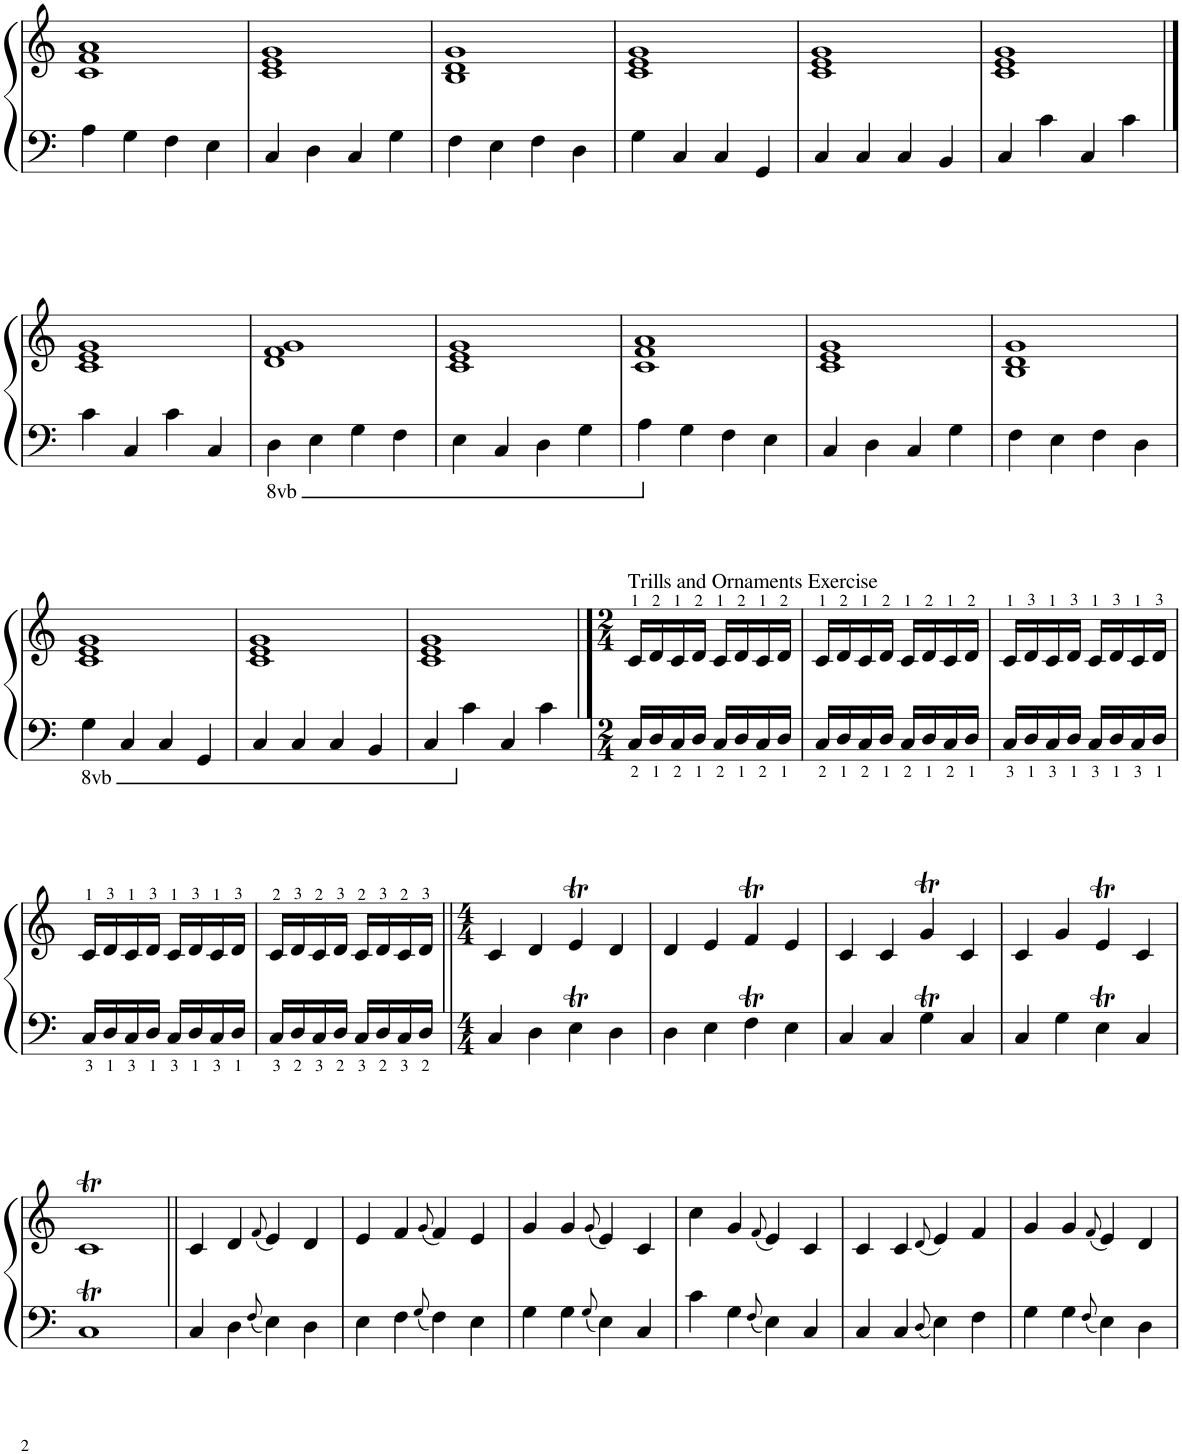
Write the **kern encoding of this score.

**kern	**kern
*part1	*part1
*staff2	*staff1
*I"Piano	*
*I'Pno	*
!!LO:PB:g=z
*clefF4	*clefG2
*k[]	*k[]
*M4/4	*M4/4
=31	=31
4A\	1c 1f 1a
4G\	.
4F\	.
4E\	.
=32	=32
4C/	1c 1e 1g
4D\	.
4C/	.
4G\	.
=33	=33
4F\	1B 1d 1g
4E\	.
4F\	.
4D\	.
=34	=34
4G\	1c 1e 1g
4C/	.
4C/	.
4GG/	.
=35	=35
4C/	1c 1e 1g
4C/	.
4C/	.
4BB/	.
=36	=36
4C/	1c 1e 1g
4c\	.
4C/	.
4c\	.
!!LO:LB:g=z
==37	==37
4c\	1c 1e 1g
4C/	.
4c\	.
4C/	.
=38	=38
*8ba	*
4DD\	1d 1f 1g
4EE\	.
4GG\	.
4FF\	.
=39	=39
*X8ba	*
4E\	1c 1e 1g
4C/	.
4D\	.
4G\	.
=40	=40
4A\	1c 1f 1a
4G\	.
4F\	.
4E\	.
=41	=41
4C/	1c 1e 1g
4D\	.
4C/	.
4G\	.
=42	=42
4F\	1B 1d 1g
4E\	.
4F\	.
4D\	.
!!LO:LB:g=z
=43	=43
*8ba	*
4GG\	1c 1e 1g
4CC/	.
4CC/	.
4GGG/	.
=44	=44
*X8ba	*
4C/	1c 1e 1g
4C/	.
4C/	.
4BB/	.
=45	=45
4C/	1c 1e 1g
4c\	.
4C/	.
4c\	.
==46	==46
*M2/4	*M2/4
!	!LO:TX:a:t=Trills and Ornaments Exercise
16C/LL	16c/LL
16D/	16d/
16C/	16c/
16D/JJ	16d/JJ
16C/LL	16c/LL
16D/	16d/
16C/	16c/
16D/JJ	16d/JJ
=47	=47
16C/LL	16c/LL
16D/	16d/
16C/	16c/
16D/JJ	16d/JJ
16C/LL	16c/LL
16D/	16d/
16C/	16c/
16D/JJ	16d/JJ
=48	=48
16C/LL	16c/LL
16D/	16d/
16C/	16c/
16D/JJ	16d/JJ
16C/LL	16c/LL
16D/	16d/
16C/	16c/
16D/JJ	16d/JJ
!!LO:LB:g=z
=49	=49
16C/LL	16c/LL
16D/	16d/
16C/	16c/
16D/JJ	16d/JJ
16C/LL	16c/LL
16D/	16d/
16C/	16c/
16D/JJ	16d/JJ
=50	=50
16C/LL	16c/LL
16D/	16d/
16C/	16c/
16D/JJ	16d/JJ
16C/LL	16c/LL
16D/	16d/
16C/	16c/
16D/JJ	16d/JJ
=51||	=51||
*M4/4	*M4/4
4C/	4c/
4D\	4d/
4Et\	4et/
4D\	4d/
=52	=52
4D\	4d/
4E\	4e/
4FT\	4fT/
4E\	4e/
=53	=53
4C/	4c/
4C/	4c/
4GT\	4gT/
4C/	4c/
=54	=54
4C/	4c/
4G\	4g/
4Et\	4et/
4C/	4c/
!!LO:LB:g=z
=55	=55
1CT	1cT
=56||	=56||
4C/	4c/
4D\	4d/
8qF/	(8qf/
4E\	4e/)
4D\	4d/
=57	=57
4E\	4e/
4F\	4f/
8qG/	(8qg/
4F\	4f/)
4E\	4e/
=58	=58
4G\	4g/
4G\	4g/
8qG/	(8qg/
4E\	4e/)
4C/	4c/
=59	=59
4c\	4cc\
4G\	4g/
8qF/	(8qf/
4E\	4e/)
4C/	4c/
=60	=60
4C/	4c/
4C/	4c/
8qD/	(8qd/
4E\	4e/)
4F\	4f/
=61	=61
4G\	4g/
4G\	4g/
8qF/	(8qf/
4E\	4e/)
4D\	4d/
=	=
*-	*-
